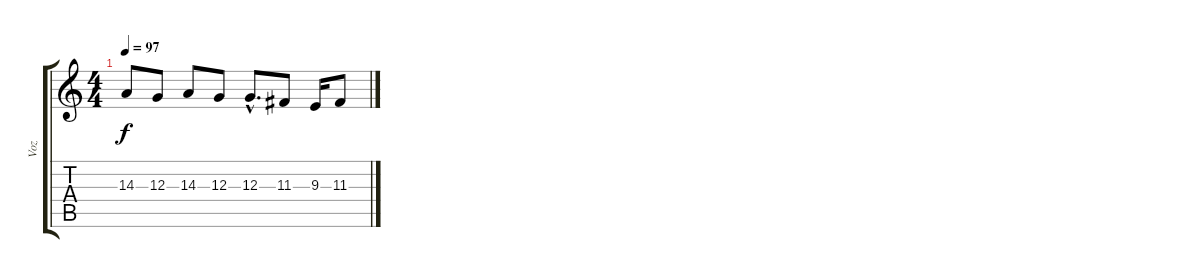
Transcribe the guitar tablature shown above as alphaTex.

\track ("Voz" "Voz") {instrument lead2sawtooth}
\staff {score tabs}
\tuning (E4 B3 G3 D3 A2 E2) {hide}
\ts (4 4)
\tempo 97
\clef g2
\ks c
14.3.8{dy f} 12.3.8 14.3.8 12.3.8 12.3{hac}.8{d} 11.3.8 9.3.16 11.3.8
